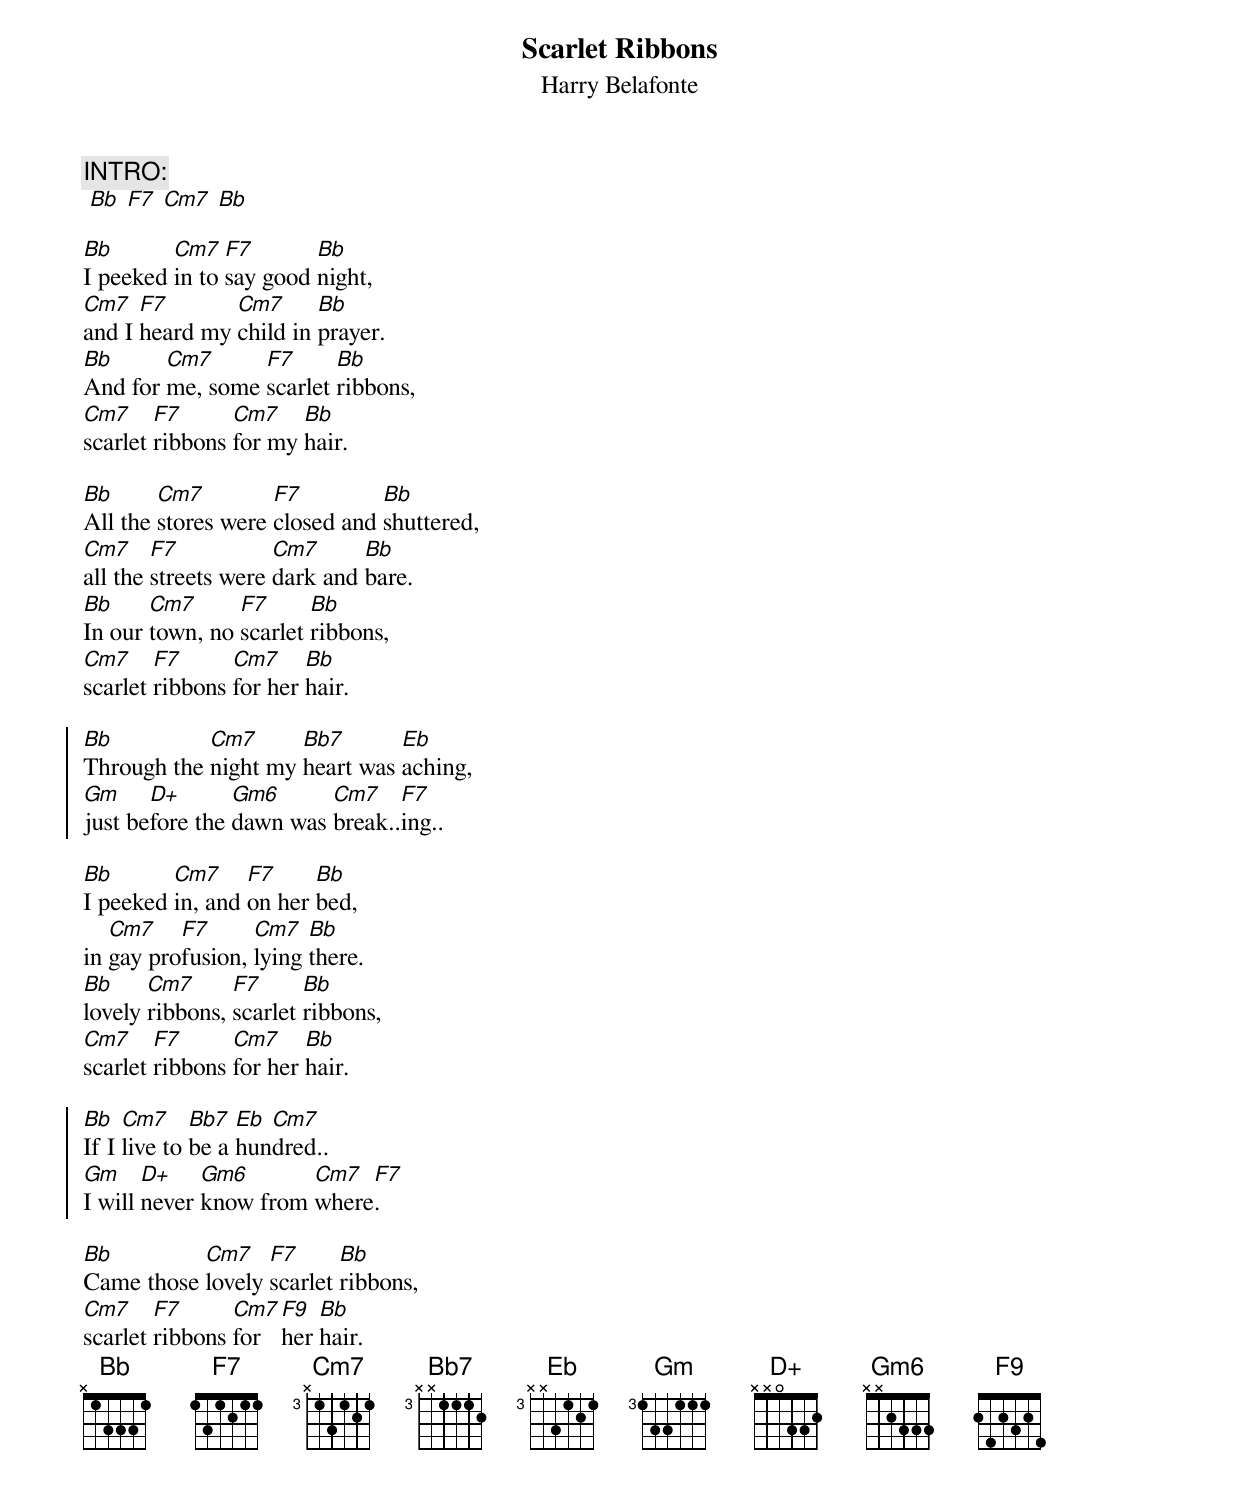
{title: Scarlet Ribbons}
{subtitle: Harry Belafonte}
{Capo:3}

{c:INTRO: }
 [Bb] [F7] [Cm7] [Bb]

[Bb]I peeked [Cm7]in to [F7]say good [Bb]night,
[Cm7]and I [F7]heard my [Cm7]child in [Bb]prayer.
[Bb]And for [Cm7]me, some [F7]scarlet [Bb]ribbons,
[Cm7]scarlet [F7]ribbons [Cm7]for my [Bb]hair.

[Bb]All the [Cm7]stores were [F7]closed and [Bb]shuttered,
[Cm7]all the [F7]streets were [Cm7]dark and [Bb]bare.
[Bb]In our [Cm7]town, no [F7]scarlet [Bb]ribbons,
[Cm7]scarlet [F7]ribbons [Cm7]for her [Bb]hair.

{soc}
[Bb]Through the [Cm7]night my [Bb7]heart was [Eb]aching,
[Gm]just be[D+]fore the [Gm6]dawn was [Cm7]break..[F7]ing..
{eoc}

[Bb]I peeked [Cm7]in, and [F7]on her [Bb]bed,
in [Cm7]gay pro[F7]fusion, [Cm7]lying [Bb]there.
[Bb]lovely [Cm7]ribbons, [F7]scarlet [Bb]ribbons,
[Cm7]scarlet [F7]ribbons [Cm7]for her [Bb]hair.

{soc}
[Bb]If I [Cm7]live to [Bb7]be a [Eb]hun[Cm7]dred..
[Gm]I will [D+]never [Gm6]know from [Cm7]where[F7].
{eoc}

[Bb]Came those [Cm7]lovely [F7]scarlet [Bb]ribbons,
[Cm7]scarlet [F7]ribbons [Cm7]for [F9]her [Bb]hair.
